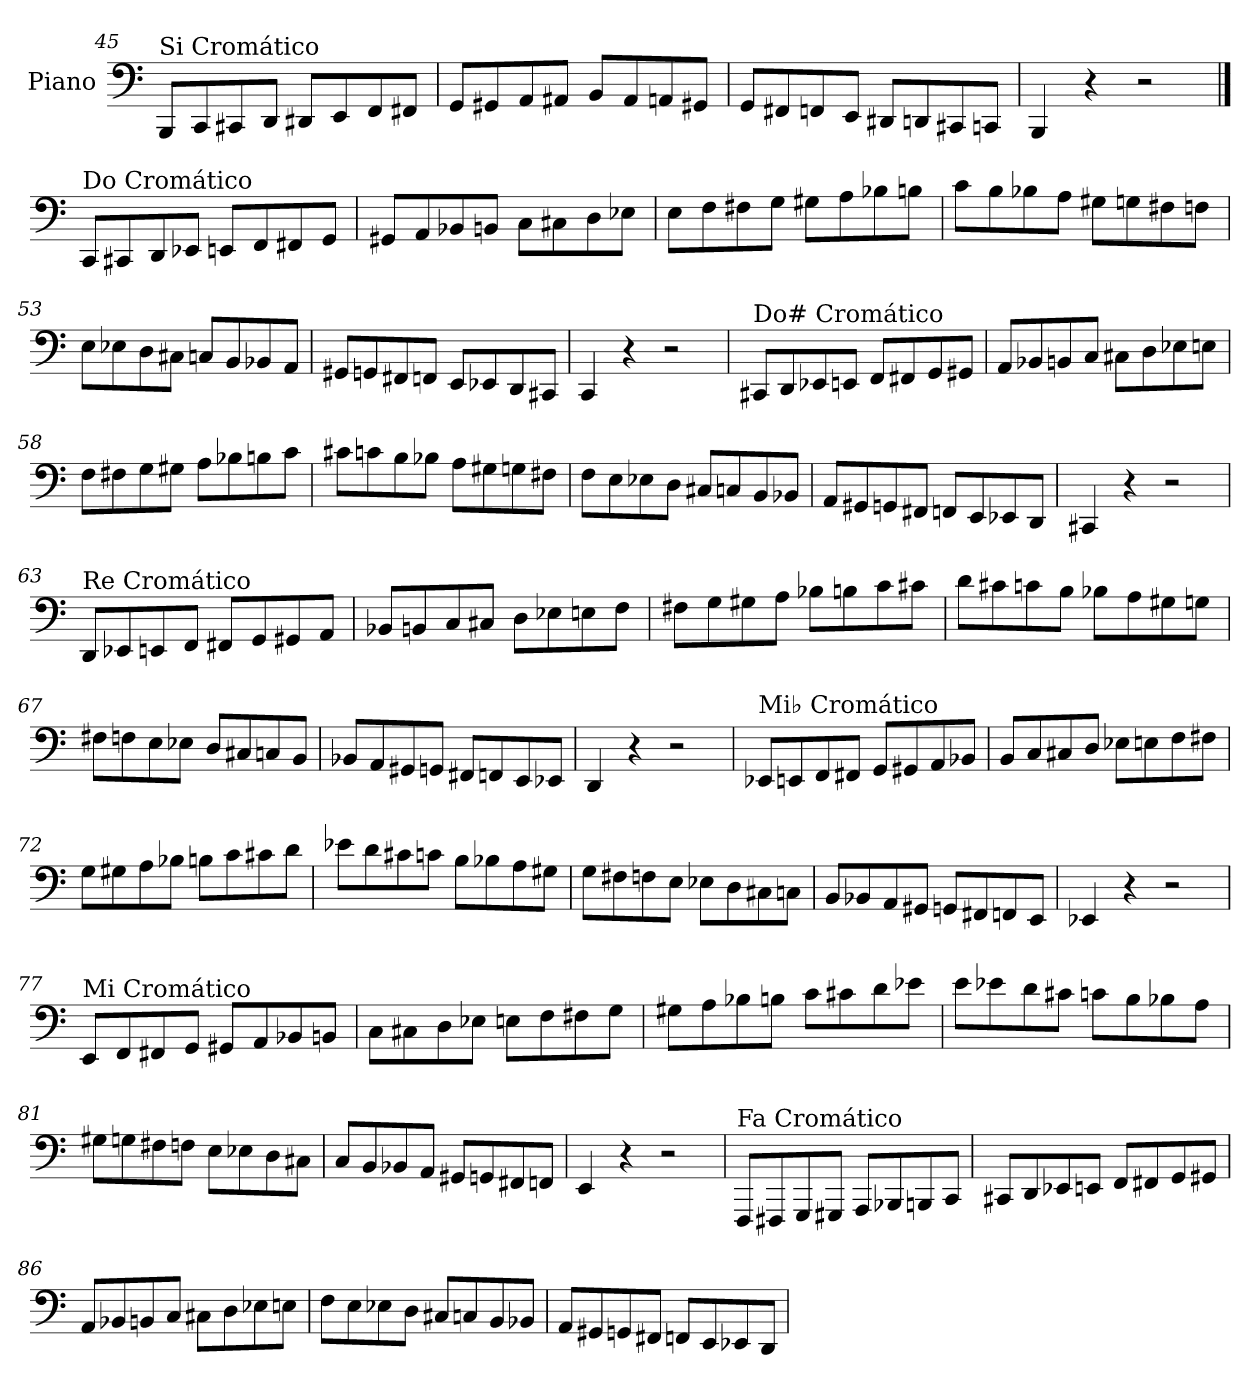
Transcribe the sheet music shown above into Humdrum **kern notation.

**kern
*part1
*staff1
*I"Piano
*I'Pno.
!!LO:LB:g=z
*clefF4
*k[]
=45
!LO:TX:a:t=Si Cromático
8BBB/L
8CC/
8CC#X/
8DD/J
8DD#X/L
8EE/
8FF/
8FF#X/J
=46
8GG/L
8GG#X/
8AA/
8AA#X/J
8BB/L
8AA#/
8AAn/
8GG#X/J
=47
8GG/L
8FF#X/
8FFn/
8EE/J
8DD#X/L
8DDn/
8CC#X/
8CCn/J
=48
4BBB/
4r
2r
!!LO:PB:g=z
==49
!LO:TX:a:t=Do Cromático
8CC/L
8CC#X/
8DD/
8EE-X/J
8EEn/L
8FF/
8FF#X/
8GG/J
=50
8GG#X/L
8AA/
8BB-X/
8BBn/J
8C\L
8C#X\
8D\
8E-X\J
=51
8E\L
8F\
8F#X\
8G\J
8G#X\L
8A\
8B-X\
8Bn\J
!!LO:LB:g=z
=52
8c\L
8B\
8B-X\
8A\J
8G#X\L
8Gn\
8F#X\
8Fn\J
=53
8E\L
8E-X\
8D\
8C#X\J
8Cn/L
8BB/
8BB-X/
8AA/J
=54
8GG#X/L
8GGn/
8FF#X/
8FFn/J
8EE/L
8EE-X/
8DD/
8CC#X/J
=55
4CC/
4r
2r
!!LO:LB:g=z
=56
!LO:TX:a:t=Do# Cromático
8CC#X/L
8DD/
8EE-X/
8EEn/J
8FF/L
8FF#X/
8GG/
8GG#X/J
=57
8AA/L
8BB-X/
8BBn/
8C/J
8C#X\L
8D\
8E-X\
8En\J
=58
8F\L
8F#X\
8G\
8G#X\J
8A\L
8B-X\
8Bn\
8c\J
!!LO:LB:g=z
=59
8c#X\L
8cn\
8B\
8B-X\J
8A\L
8G#X\
8Gn\
8F#X\J
=60
8F\L
8E\
8E-X\
8D\J
8C#X/L
8Cn/
8BB/
8BB-X/J
=61
8AA/L
8GG#X/
8GGn/
8FF#X/J
8FFn/L
8EE/
8EE-X/
8DD/J
=62
4CC#X/
4r
2r
!!LO:LB:g=z
=63
!LO:TX:a:t=Re Cromático
8DD/L
8EE-X/
8EEn/
8FF/J
8FF#X/L
8GG/
8GG#X/
8AA/J
=64
8BB-X/L
8BBn/
8C/
8C#X/J
8D\L
8E-X\
8En\
8F\J
=65
8F#X\L
8G\
8G#X\
8A\J
8B-X\L
8Bn\
8c\
8c#X\J
!!LO:LB:g=z
=66
8d\L
8c#X\
8cn\
8B\J
8B-X\L
8A\
8G#X\
8Gn\J
=67
8F#X\L
8Fn\
8E\
8E-X\J
8D/L
8C#X/
8Cn/
8BB/J
=68
8BB-X/L
8AA/
8GG#X/
8GGn/J
8FF#X/L
8FFn/
8EE/
8EE-X/J
=69
4DD/
4r
2r
!!LO:LB:g=z
=70
!LO:TX:a:t=Mi♭ Cromático
8EE-X/L
8EEn/
8FF/
8FF#X/J
8GG/L
8GG#X/
8AA/
8BB-X/J
=71
8BB/L
8C/
8C#X/
8D/J
8E-X\L
8En\
8F\
8F#X\J
=72
8G\L
8G#X\
8A\
8B-X\J
8Bn\L
8c\
8c#X\
8d\J
!!LO:LB:g=z
=73
8e-X\L
8d\
8c#X\
8cn\J
8B\L
8B-X\
8A\
8G#X\J
=74
8G\L
8F#X\
8Fn\
8E\J
8E-X\L
8D\
8C#X\
8Cn\J
=75
8BB/L
8BB-X/
8AA/
8GG#X/J
8GGn/L
8FF#X/
8FFn/
8EE/J
=76
4EE-X/
4r
2r
!!LO:LB:g=z
=77
!LO:TX:a:t=Mi Cromático
8EE/L
8FF/
8FF#X/
8GG/J
8GG#X/L
8AA/
8BB-X/
8BBn/J
=78
8C\L
8C#X\
8D\
8E-X\J
8En\L
8F\
8F#X\
8G\J
=79
8G#X\L
8A\
8B-X\
8Bn\J
8c\L
8c#X\
8d\
8e-X\J
!!LO:LB:g=z
=80
8e\L
8e-X\
8d\
8c#X\J
8cn\L
8B\
8B-X\
8A\J
=81
8G#X\L
8Gn\
8F#X\
8Fn\J
8E\L
8E-X\
8D\
8C#X\J
=82
8C/L
8BB/
8BB-X/
8AA/J
8GG#X/L
8GGn/
8FF#X/
8FFn/J
=83
4EE/
4r
2r
!!LO:LB:g=z
=84
!LO:TX:a:t=Fa Cromático
8FFF/L
8FFF#X/
8GGG/
8GGG#X/J
8AAA/L
8BBB-X/
8BBBn/
8CC/J
=85
8CC#X/L
8DD/
8EE-X/
8EEn/J
8FF/L
8FF#X/
8GG/
8GG#X/J
=86
8AA/L
8BB-X/
8BBn/
8C/J
8C#X\L
8D\
8E-X\
8En\J
!!LO:LB:g=z
=87
8F\L
8E\
8E-X\
8D\J
8C#X/L
8Cn/
8BB/
8BB-X/J
=88
8AA/L
8GG#X/
8GGn/
8FF#X/J
8FFn/L
8EE/
8EE-X/
8DD/J
=
*-
